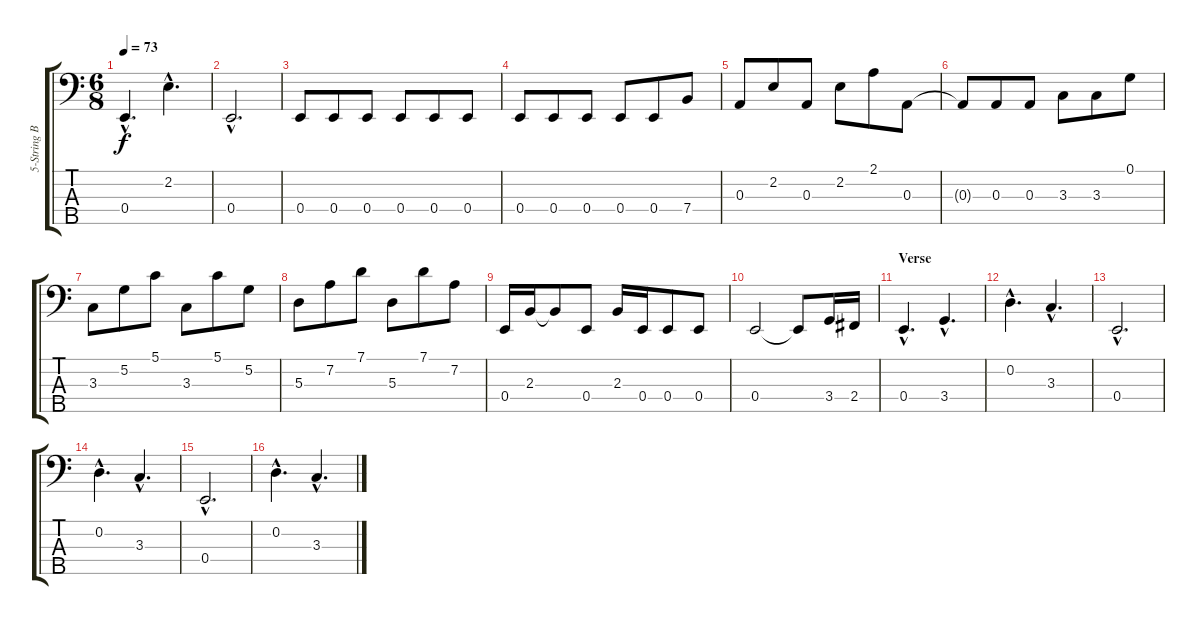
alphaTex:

\track ("5-String Bass" "5-String B") {instrument electricbassfinger}
\staff {score tabs}
\tuning (G2 D2 A1 E1 B0) {hide}
\ts (6 8)
\tempo 73
\clef f4
\ks c
0.4{hac}.4{d dy f} 2.2{hac}.4{d} |
0.4{hac}.2{d} |
0.4.8 0.4.8 0.4.8 0.4.8 0.4.8 0.4.8 |
0.4.8 0.4.8 0.4.8 0.4.8 0.4.8 7.4.8 |
0.3.8 2.2.8 0.3.8 2.2.8 2.1.8 0.3.8 |
0.3{t}.8 0.3.8 0.3.8 3.3.8 3.3.8 0.1.8 |
3.3.8 5.2.8 5.1.8 3.3.8 5.1.8 5.2.8 |
5.3.8 7.2.8 7.1.8 5.3.8 7.1.8 7.2.8 |
0.4.16 2.3.16 2.3{t}.8 0.4.8 2.3.16 0.4.16 0.4.8 0.4.8 |
0.4.2 0.4{t}.8 3.4.16 2.4.16 |
\section ("" "Verse")
0.4{hac}.4{d} 3.4{hac}.4{d} |
0.2{hac}.4{d} 3.3{hac}.4{d} |
0.4{hac}.2{d} |
0.2{hac}.4{d} 3.3{hac}.4{d} |
0.4{hac}.2{d} |
0.2{hac}.4{d} 3.3{hac}.4{d}
